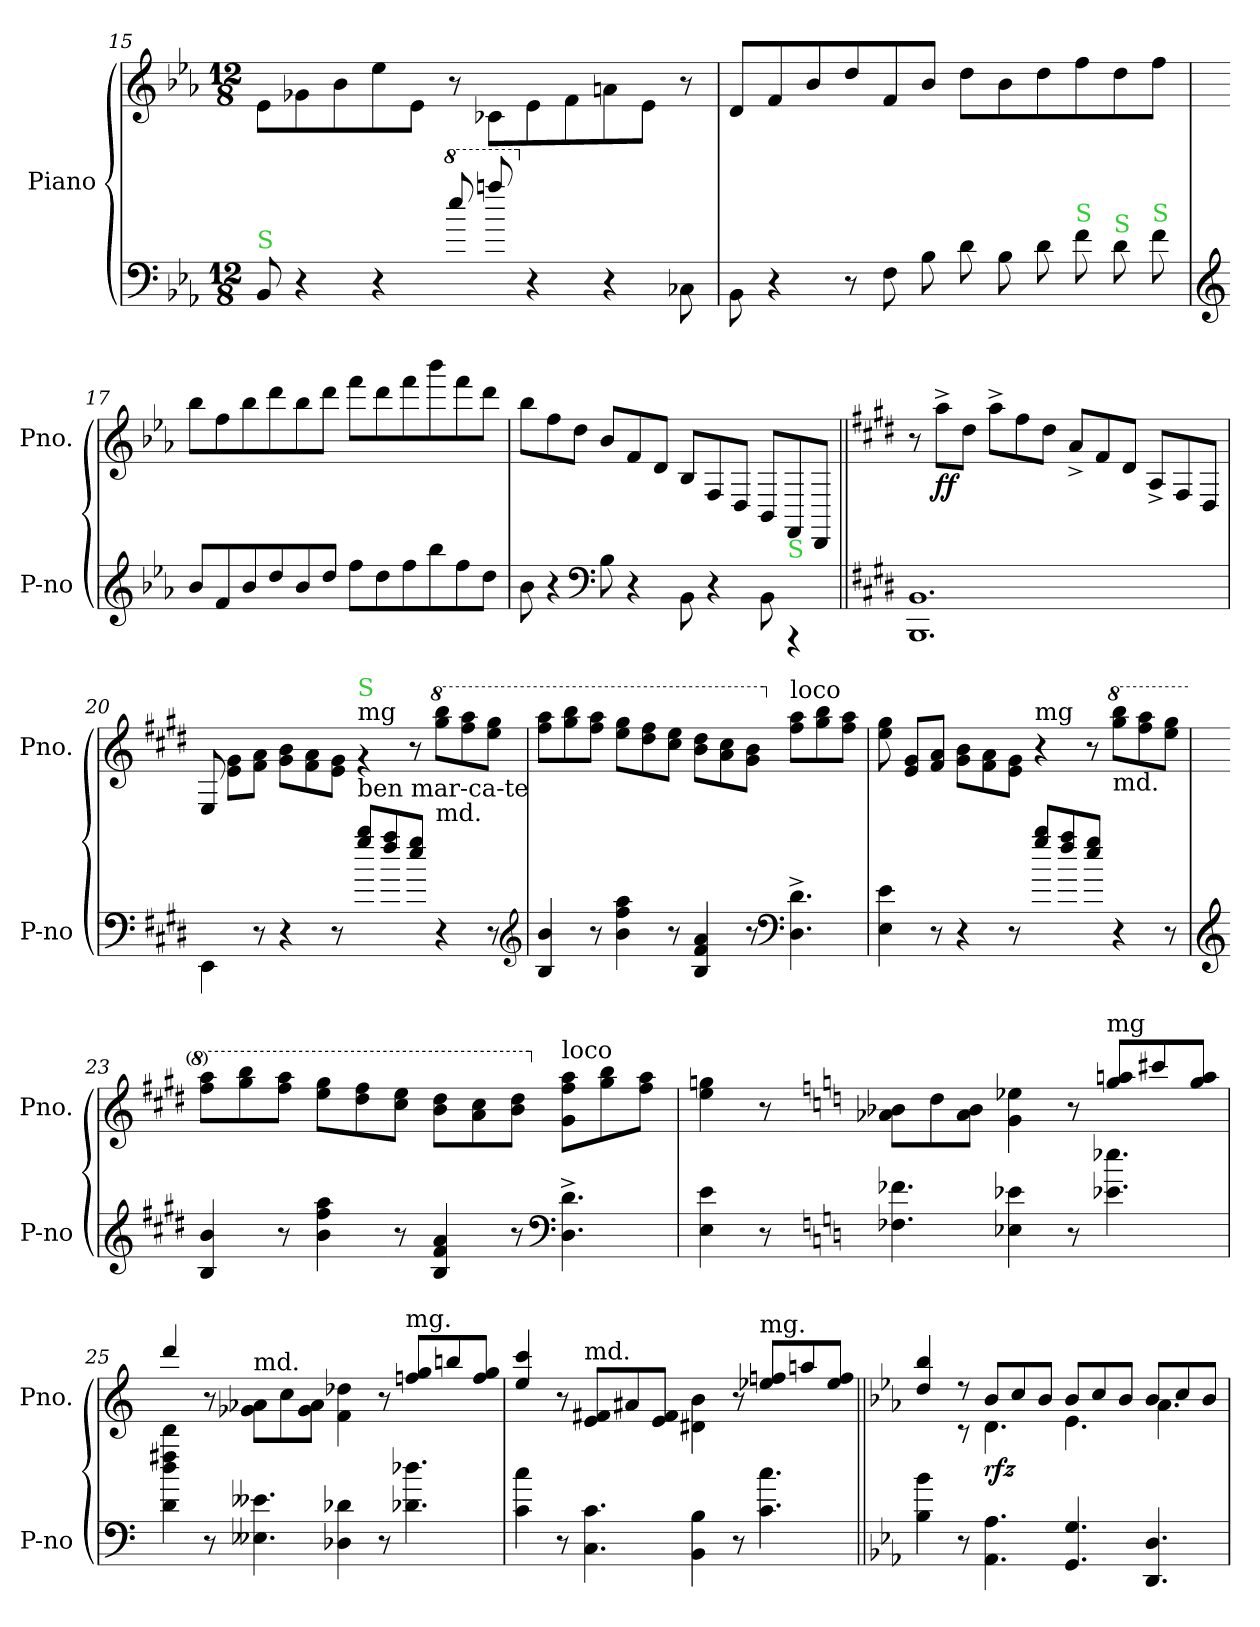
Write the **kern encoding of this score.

**kern	**kern	**dynam
*part2	*part1	*part1
*staff2	*staff1	*staff1
*I"Piano	*I"Piano	*
*I'P-no	*I'Pno.	*
*clefF4	*clefG2	*
*k[b-e-a-]	*k[b-e-a-]	*
*E-:	*E-:	*
*M12/8	*M12/8	*
=15	=15	=15
!LO:TX:a:color=limegreen:t=S	!	!
8BB-/	8e-\L	.
4r	8g-X\	.
.	8b-\	.
4r	8ee-\	.
.	8e-\J	.
*8va	*	*
8eee-/	8r	.
8aaan/	8c-X\L	.
*X8va	*	*
4r	8e-\	.
.	8f\	.
4r	8an\	.
.	8e-\J	.
8C-X\	8r	.
=16	=16	=16
8BB-\	8d/L	.
4r	8f/	.
.	8b-/	.
8r	8dd/	.
8F\	8f/	.
8B-\	8b-/J	.
8d\	8dd\L	.
8B-\	8b-\	.
8d\	8dd\	.
!LO:TX:a:color=limegreen:t=S	!	!
8f\	8ff\	.
!LO:TX:a:color=limegreen:t=S	!	!
8d\	8dd\	.
!LO:TX:a:color=limegreen:t=S	!	!
8f\	8ff\J	.
=17	=17	=17
*clefG2	*	*
8b-/L	8bb-\L	.
8f/	8ff\	.
8b-/	8bb-\	.
8dd/	8ddd\	.
8b-/	8bb-\	.
8dd/J	8ddd\J	.
8ff\L	8fff\L	.
8dd\	8ddd\	.
8ff\	8fff\	.
8bb-\	8bbb-\	.
8ff\	8fff\	.
8dd\J	8ddd\J	.
=18	=18	=18
8b-\	8bb-\L	.
4r	8ff\	.
.	8dd\J	.
*clefF4	*	*
8B-\	8b-/L	.
4r	8f/	.
.	8d/J	.
8BB-\	8B-/L	.
4r	8F/	.
.	8D/J	.
8BB-\	8BB-/L	.
!LO:TX:a:color=limegreen:t=S	!	!
4rAAA	8FF/	.
.	8DD/J	.
=19||	=19||	=19||
*k[f#c#g#d#]	*k[f#c#g#d#]	*
1.BBB 1.BB	8r	.
.	8aa^\L	ff
.	8dd#\J	.
.	8aa^\L	.
.	8ff#\	.
.	8dd#\J	.
.	8a^/L	.
.	8f#/	.
.	8d#/J	.
.	8A^/L	.
.	8F#/	.
.	8D#/J	.
=20	=20	=20
4EE\	8E/	.
.	8e\ 8g#\L	.
8r	8f#\ 8a\J	.
4r	8g#\ 8b\L	.
.	8f#\ 8a\	.
8r	8e\ 8g#\J	.
!	!LO:TX:a:t=mg	!
!	!LO:TX:b:t=ben mar-ca-te	!
!	!LO:TX:a:color=limegreen:t=S	!
8gg#/ 8bb/L	4rg	.
8ff#/ 8aa/	.	.
8ee/ 8gg#/J	8r	.
*	*8va	*
!	!LO:TX:b:t=md.	!
4r	8ggg#\ 8bbb\L	.
.	8fff#\ 8aaa\	.
8r	8eee\ 8ggg#\J	.
*clefG2	*	*
=21	=21	=21
4B/ 4b/	8fff#\ 8aaa\L	.
.	8ggg#\ 8bbb\	.
8r	8fff#\ 8aaa\J	.
4b\ 4ff#\ 4aa\	8eee\ 8ggg#\L	.
.	8ddd#\ 8fff#\	.
8r	8ccc#\ 8eee\J	.
4B/ 4f#/ 4a/	8bb\ 8ddd#\L	.
.	8aa\ 8ccc#\	.
8r	8gg#\ 8bb\J	.
*clefF4	*	*
*	*X8va	*
!	!LO:TX:a:t=loco	!
4.D#^\ 4.d#^\	8ff#\ 8aa\L	.
.	8gg#\ 8bb\	.
.	8ff#\ 8aa\J	.
=22	=22	=22
4E\ 4e\	8ee\ 8gg#\	.
.	8e/ 8g#/L	.
8r	8f#/ 8a/J	.
4r	8g#\ 8b\L	.
.	8f#\ 8a\	.
8r	8e\ 8g#\J	.
!	!LO:TX:a:t=mg	!
8gg#/ 8bb/L	4r	.
8ff#/ 8aa/	.	.
8ee/ 8gg#/J	8r	.
*	*8va	*
!	!LO:TX:b:t=md.	!
4r	8ggg#\ 8bbb\L	.
.	8fff#\ 8aaa\	.
8r	8eee\ 8ggg#\J	.
=23	=23	=23
*clefG2	*	*
4B/ 4b/	8fff#\ 8aaa\L	.
.	8ggg#\ 8bbb\	.
8r	8fff#\ 8aaa\J	.
4b\ 4ff#\ 4aa\	8eee\ 8ggg#\L	.
.	8ddd#\ 8fff#\	.
8r	8ccc#\ 8eee\J	.
4B/ 4f#/ 4a/	8bb\ 8ddd#\L	.
.	8aa\ 8ccc#\	.
8r	8bb\ 8ddd#\J	.
*clefF4	*	*
*	*X8va	*
!	!LO:TX:a:t=loco	!
4.D#^\ 4.d#^\	8g#\ 8ff#\ 8aa\L	.
.	8gg#\ 8bb\	.
.	8ff#\ 8aa\J	.
=24	=24	=24
4E\ 4e\	4ee\ 4ggn\	.
8r	8r	.
=-	=-	=-
*k[]	*k[]	*
4.F-X\ 4.f-X\	8a-X\ 8b-X\L	.
.	8dd\	.
.	8a-\ 8b-\J	.
4E-X\ 4e-X\	4g\ 4ee-X\	.
8r	8r	.
!	!LO:TX:a:t=mg	!
4.e-X\ 4.ee-X\	8gg/ 8aan/L	.
.	8ccc#X/	.
.	8gg/ 8aa/J	.
=25	=25	=25
4d\ 4dd\ 4ff#X\ 4ddd\	4ddd/	.
8r	8r	.
!	!LO:TX:a:t=md.	!
4.E--X\ 4.e--X\	8g-X\ 8a-X\L	.
.	8cc\	.
.	8g-\ 8a-\J	.
4D-X\ 4d-X\	4f\ 4dd-X\	.
8r	8r	.
!	!LO:TX:a:t=mg.	!
4.d-X\ 4.dd-X\	8ffn/ 8gg/L	.
.	8bbn/	.
.	8ff/ 8gg/J	.
=26	=26	=26
4c\ 4cc\	4ee/ 4ccc/	.
8r	8r	.
!	!LO:TX:a:t=md.	!
4.C\ 4.c\	8e/ 8f#X/L	.
.	8a#X/	.
.	8e/ 8f#/J	.
4BB\ 4B\	4d#X\ 4b\	.
8r	8r	.
!	!LO:TX:a:t=mg.	!
4.c\ 4.cc\	8ee-X/ 8ffn/L	.
.	8aan/	.
.	8ee-/ 8ff/J	.
=27||	=27||	=27||
*k[b-e-a-]	*k[b-e-a-]	*
*	*^	*
4B-\ 4b-\	4dd/ 4bb-/	4ryy	.
8r	8r	8r	.
4.AA-\ 4.A-\	8b-/L	4.d\	rfz
.	8cc/	.	.
.	8b-/J	.	.
4.GG/ 4.G/	8b-/L	4.e-\	.
.	8cc/	.	.
.	8b-/J	.	.
4.DD/ 4.D/	8b-/L	4.a-\	.
.	8cc/	.	.
.	8b-/J	.	.
*	*v	*v	*
=	=	=
*-	*-	*-
